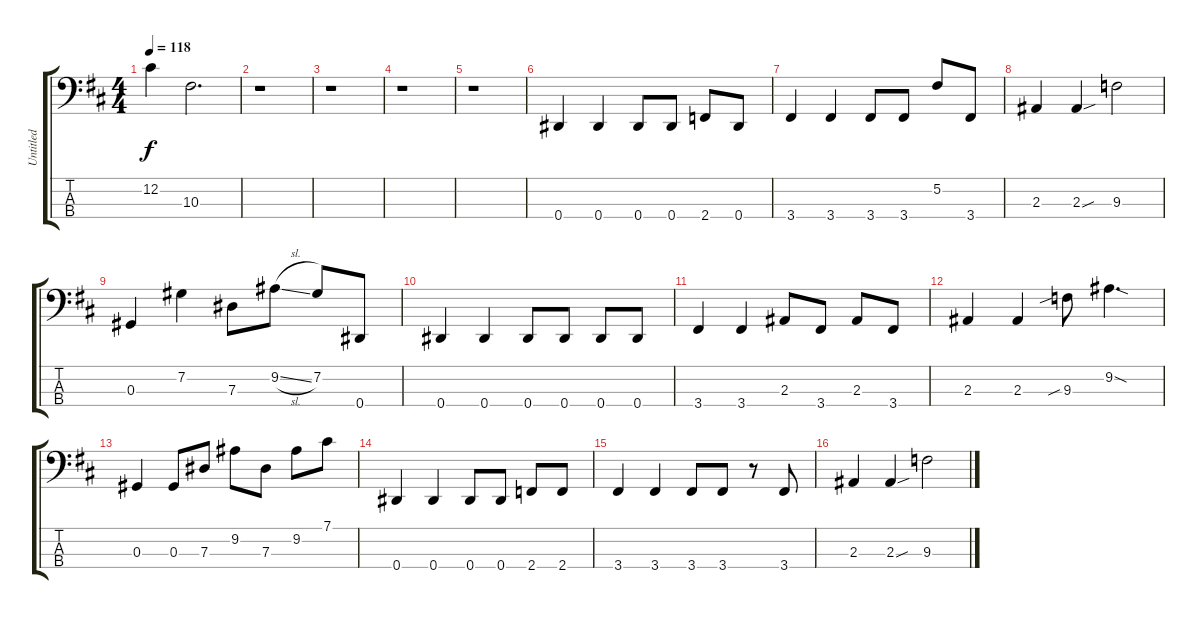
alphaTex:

\track ("Untitled" "Untitled") {instrument electricbassfinger}
\staff {score tabs}
\tuning (Gb2 Db2 Ab1 Eb1) {hide}
\ts (4 4)
\tempo 118
\clef f4
\ks d
12.2.4{dy f} 10.3.2{d} |
r.1 |
r.1 |
r.1 |
r.1 |
0.4.4 0.4.4 0.4.8 0.4.8 2.4.8 0.4.8 |
3.4.4 3.4.4 3.4.8 3.4.8 5.2.8 3.4.8 |
2.3.4 2.3{sou}.4 9.3.2 |
0.3.4 7.2.4 7.3.8 9.2{sl}.8 7.2.8 0.4.8 |
0.4.4 0.4.4 0.4.8 0.4.8 0.4.8 0.4.8 |
3.4.4 3.4.4 2.3.8 3.4.8 2.3.8 3.4.8 |
2.3.4 2.3.4 9.3{sib}.8 9.2{sod}.4{d} |
0.3.4 0.3.8 7.3.8 9.2.8 7.3.8 9.2.8 7.1.8 |
0.4.4 0.4.4 0.4.8 0.4.8 2.4.8 2.4.8 |
3.4.4 3.4.4 3.4.8 3.4.8 r.8 3.4.8 |
2.3.4 2.3{sou}.4 9.3.2
